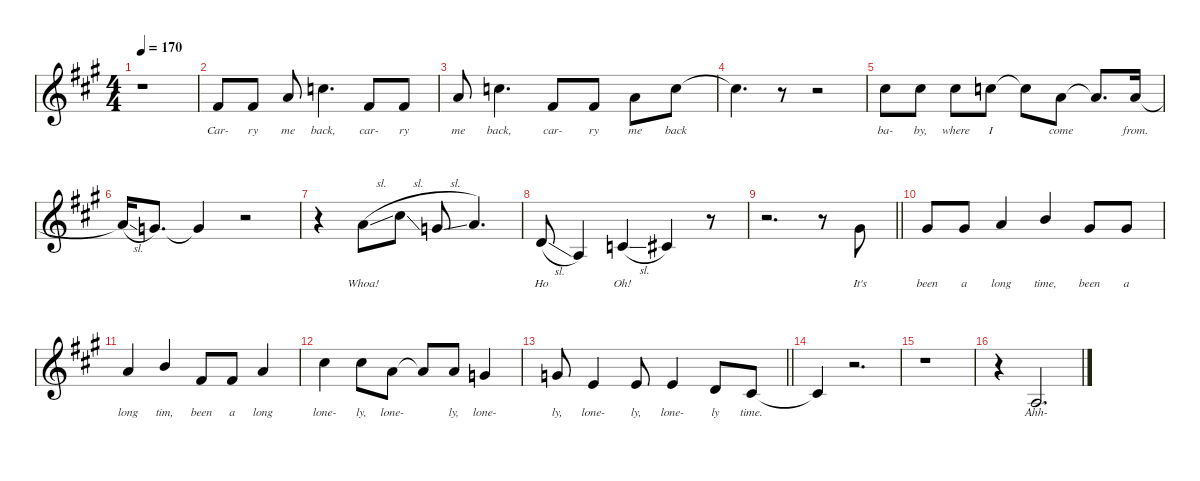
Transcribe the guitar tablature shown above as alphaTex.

\defaultSystemsLayout 4
\hideDynamics
\bracketExtendMode nobrackets
\singleTrackTrackNamePolicy hidden
\multiTrackTrackNamePolicy hidden
\firstSystemTrackNameMode fullname
\firstSystemTrackNameOrientation horizontal
\otherSystemsTrackNameOrientation horizontal
\track ("Vocals" "clar.") {defaultSystemsLayout 8 instrument clarinet}
\staff {score}
\tuning (E4 B3 G3 D3 A2 E2)
\ts (4 4)
\tempo 170
\clef g2
\ks a
r.1{dy f beam Down} |
16.4{acc #}.8{lyrics (0 "Car-") lyrics (1 "") lyrics (2 "") lyrics (3 "") lyrics (4 "") beam Up} 16.4{acc #}.8{lyrics (0 "ry") lyrics (1 "") lyrics (2 "") lyrics (3 "") lyrics (4 "") beam Up} 14.3{acc forcenatural}.8{lyrics (0 "me") lyrics (1 "") lyrics (2 "") lyrics (3 "") lyrics (4 "") beam Up} 13.2{acc forcenatural}.4{d lyrics (0 "back,") lyrics (1 "") lyrics (2 "") lyrics (3 "") lyrics (4 "") beam Down} 16.4{acc #}.8{lyrics (0 "car-") lyrics (1 "") lyrics (2 "") lyrics (3 "") lyrics (4 "") beam Up} 16.4{acc #}.8{lyrics (0 "ry") lyrics (1 "") lyrics (2 "") lyrics (3 "") lyrics (4 "") beam Up} |
14.3{acc forcenatural}.8{lyrics (0 "me") lyrics (1 "") lyrics (2 "") lyrics (3 "") lyrics (4 "") beam Up} 13.2{acc forcenatural}.4{d lyrics (0 "back,") lyrics (1 "") lyrics (2 "") lyrics (3 "") lyrics (4 "") beam Down} 16.4{acc #}.8{lyrics (0 "car-") lyrics (1 "") lyrics (2 "") lyrics (3 "") lyrics (4 "") beam Up} 16.4{acc #}.8{lyrics (0 "ry") lyrics (1 "") lyrics (2 "") lyrics (3 "") lyrics (4 "") beam Up} 14.3{acc forcenatural}.8{lyrics (0 "me") lyrics (1 "") lyrics (2 "") lyrics (3 "") lyrics (4 "") beam Down} 13.2{acc forcenatural}.8{lyrics (0 "back") lyrics (1 "") lyrics (2 "") lyrics (3 "") lyrics (4 "") beam Down} |
13.2{t acc forcenatural}.4{d beam Down} r.8{beam Down} r.2{beam Down} |
14.2{acc #}.8{lyrics (0 "ba-") lyrics (1 "") lyrics (2 "") lyrics (3 "") lyrics (4 "") beam Down} 14.2{acc #}.8{lyrics (0 "by,") lyrics (1 "") lyrics (2 "") lyrics (3 "") lyrics (4 "") beam Down} 14.2{acc #}.8{lyrics (0 "where") lyrics (1 "") lyrics (2 "") lyrics (3 "") lyrics (4 "") beam Down} 13.2{acc forcenatural}.8{lyrics (0 "I") lyrics (1 "") lyrics (2 "") lyrics (3 "") lyrics (4 "") beam Down} 13.2{t acc forcenatural}.8{beam Down} 14.3{acc forcenatural}.8{lyrics (0 "come") lyrics (1 "") lyrics (2 "") lyrics (3 "") lyrics (4 "") beam Down} 14.3{t acc forcenatural}.8{d beam Up} 14.3{acc forcenatural}.16{lyrics (0 "from.") lyrics (1 "") lyrics (2 "") lyrics (3 "") lyrics (4 "") beam Up} |
14.3{sl t acc forcenatural}.16{beam Up} 12.3{acc forcenatural}.8{d beam Up} 12.3{t acc forcenatural}.4{beam Up} r.2{beam Up} |
r.4{beam Down} 10.2{sl acc forcenatural}.8{lyrics (0 "Whoa!") lyrics (1 "") lyrics (2 "") lyrics (3 "") lyrics (4 "") beam Down} 14.2{sl acc #}.8{beam Down} 8.2{sl acc forcenatural}.8{beam Up} 10.2{acc forcenatural}.4{d beam Up} |
12.4{sl acc forcenatural}.8{lyrics (0 "Ho") lyrics (1 "") lyrics (2 "") lyrics (3 "") lyrics (4 "") beam Up} 7.4{acc forcenatural}.4{beam Up} 10.4{sl acc forcenatural}.4{lyrics (0 "Oh!") lyrics (1 "") lyrics (2 "") lyrics (3 "") lyrics (4 "") beam Up} 11.4{acc #}.4{beam Up} r.8{beam Up} |
\barLineRight lightlight
r.2{d beam Down} r.8{beam Down} 13.3{acc #}.8{lyrics (0 "It's") lyrics (1 "") lyrics (2 "") lyrics (3 "") lyrics (4 "") beam Up} |
13.3{acc #}.8{lyrics (0 "been") lyrics (1 "") lyrics (2 "") lyrics (3 "") lyrics (4 "") beam Up} 13.3{acc #}.8{lyrics (0 "a") lyrics (1 "") lyrics (2 "") lyrics (3 "") lyrics (4 "") beam Up} 14.3{acc forcenatural}.4{lyrics (0 "long") lyrics (1 "") lyrics (2 "") lyrics (3 "") lyrics (4 "") beam Up} 12.2{acc forcenatural}.4{lyrics (0 "time,") lyrics (1 "") lyrics (2 "") lyrics (3 "") lyrics (4 "") beam Up} 13.3{acc #}.8{lyrics (0 "been") lyrics (1 "") lyrics (2 "") lyrics (3 "") lyrics (4 "") beam Up} 13.3{acc #}.8{lyrics (0 "a") lyrics (1 "") lyrics (2 "") lyrics (3 "") lyrics (4 "") beam Up} |
14.3{acc forcenatural}.4{lyrics (0 "long") lyrics (1 "") lyrics (2 "") lyrics (3 "") lyrics (4 "") beam Up} 12.2{acc forcenatural}.4{lyrics (0 "tim,") lyrics (1 "") lyrics (2 "") lyrics (3 "") lyrics (4 "") beam Up} 16.4{acc #}.8{lyrics (0 "been") lyrics (1 "") lyrics (2 "") lyrics (3 "") lyrics (4 "") beam Up} 16.4{acc #}.8{lyrics (0 "a") lyrics (1 "") lyrics (2 "") lyrics (3 "") lyrics (4 "") beam Up} 14.3{acc forcenatural}.4{lyrics (0 "long") lyrics (1 "") lyrics (2 "") lyrics (3 "") lyrics (4 "") beam Up} |
14.2{acc #}.4{lyrics (0 "lone-") lyrics (1 "") lyrics (2 "") lyrics (3 "") lyrics (4 "") beam Down} 14.2{acc #}.8{lyrics (0 "ly,") lyrics (1 "") lyrics (2 "") lyrics (3 "") lyrics (4 "") beam Down} 14.3{acc forcenatural}.8{lyrics (0 "lone-") lyrics (1 "") lyrics (2 "") lyrics (3 "") lyrics (4 "") beam Down} 14.3{t acc forcenatural}.8{beam Up} 14.3{acc forcenatural}.8{lyrics (0 "ly,") lyrics (1 "") lyrics (2 "") lyrics (3 "") lyrics (4 "") beam Up} 12.3{acc forcenatural}.4{lyrics (0 "lone-") lyrics (1 "") lyrics (2 "") lyrics (3 "") lyrics (4 "") beam Up} |
\barLineRight lightlight
12.3{acc forcenatural}.8{lyrics (0 "ly,") lyrics (1 "") lyrics (2 "") lyrics (3 "") lyrics (4 "") beam Up} 14.4{acc forcenatural}.4{lyrics (0 "lone-") lyrics (1 "") lyrics (2 "") lyrics (3 "") lyrics (4 "") beam Up} 14.4{acc forcenatural}.8{lyrics (0 "ly,") lyrics (1 "") lyrics (2 "") lyrics (3 "") lyrics (4 "") beam Up} 14.4{acc forcenatural}.4{lyrics (0 "lone-") lyrics (1 "") lyrics (2 "") lyrics (3 "") lyrics (4 "") beam Up} 12.4{acc forcenatural}.8{lyrics (0 "ly") lyrics (1 "") lyrics (2 "") lyrics (3 "") lyrics (4 "") beam Up} 16.5{acc #}.8{lyrics (0 "time.") lyrics (1 "") lyrics (2 "") lyrics (3 "") lyrics (4 "") beam Up} |
16.5{t acc #}.4{beam Up} r.2{d beam Up} |
r.1{beam Down} |
r.4{beam Down} 2.3{sl acc forcenatural}.2{d lyrics (0 "Ahh-") lyrics (1 "") lyrics (2 "") lyrics (3 "") lyrics (4 "") beam Up}
